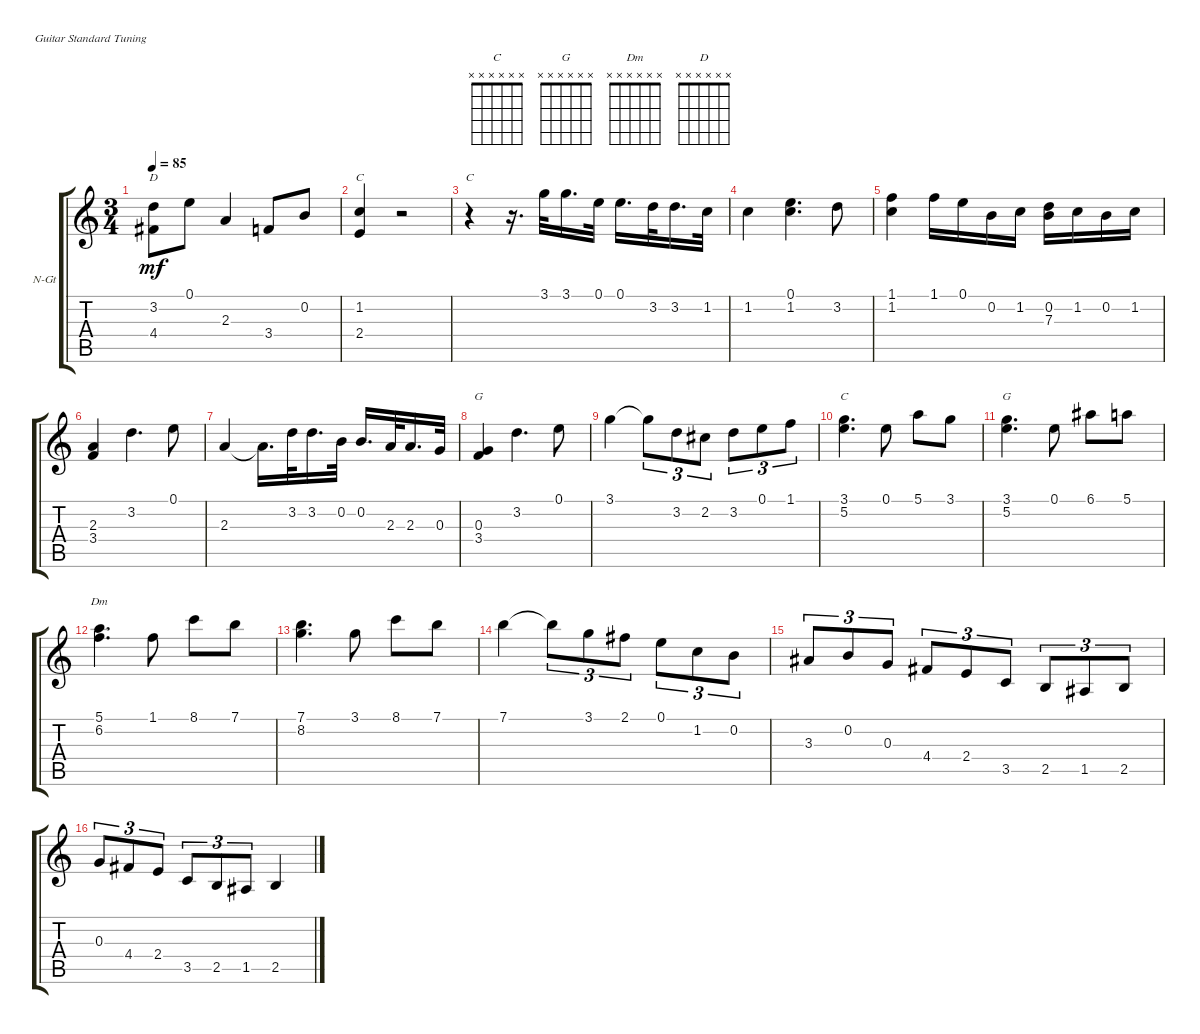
\bracketExtendMode groupsimilarinstruments
\firstSystemTrackNameOrientation horizontal
\otherSystemsTrackNameOrientation horizontal
\track ("Melody" "N-Gt") {solo instrument acousticguitarnylon}
\staff {score tabs}
\tuning (E4 B3 G3 D3 A2 E2)
\chord ("C" x x x x x x)
\chord ("G" x x x x x x)
\chord ("Dm" x x x x x x)
\chord ("D" x x x x x x)
\ts (3 4)
\tempo 85
\clef g2
\ks c
(4.4 3.2).8{ch "D" dy mf} 0.1.8 2.3.4 3.4.8 0.2.8 |
(1.2 2.4).4{ch "C"} r.2 |
\scale
0.281628 r.4{ch "C"} r.16{d} 3.1.32 3.1.16{d} 0.1.32 0.1.16{d} 3.2.32 3.2.16{d} 1.2.32 |
\scale
0.141252 1.2.4 (1.2 0.1).4{d} 3.2.8 |
\scale
0.183232 (1.1 1.2).4 1.1.16 0.1.16 0.2.16 1.2.16 (0.2 7.3).16 1.2.16 0.2.16 1.2.16 |
\scale
0.119274 (3.4 2.3).4 3.2.4{d} 0.1.8 |
\scale
0.274849 2.3.4 2.3{t}.16{d} 3.2.32 3.2.16{d} 0.2.32 0.2.16{d} 2.3.32 2.3.16{d} 0.3.32 |
(3.4 0.3).4{ch "G"} 3.2.4{d} 0.1.8 |
3.1.4 3.1{t}.8{tu (3 2)} 3.2.8{tu (3 2)} 2.2.8{tu (3 2)} 3.2.8{tu (3 2)} 0.1.8{tu (3 2)} 1.1.8{tu (3 2)} |
(5.2 3.1).4{d ch "C"} 0.1.8 5.1.8 3.1.8 |
(5.2 3.1).4{d ch "G"} 0.1.8 6.1.8 5.1.8 |
(6.2 5.1).4{d ch "Dm"} 1.1.8 8.1.8 7.1.8 |
(8.2 7.1).4{d} 3.1.8 8.1.8 7.1.8 |
7.1.4 7.1{t}.8{tu (3 2)} 3.1.8{tu (3 2)} 2.1.8{tu (3 2)} 0.1.8{tu (3 2)} 1.2.8{tu (3 2)} 0.2.8{tu (3 2)} |
3.3.8{tu (3 2)} 0.2.8{tu (3 2)} 0.3.8{tu (3 2)} 4.4.8{tu (3 2)} 2.4.8{tu (3 2)} 3.5.8{tu (3 2)} 2.5.8{tu (3 2)} 1.5.8{tu (3 2)} 2.5.8{tu (3 2)} |
0.3.8{tu (3 2)} 4.4.8{tu (3 2)} 2.4.8{tu (3 2)} 3.5.8{tu (3 2)} 2.5.8{tu (3 2)} 1.5.8{tu (3 2)} 2.5.4
